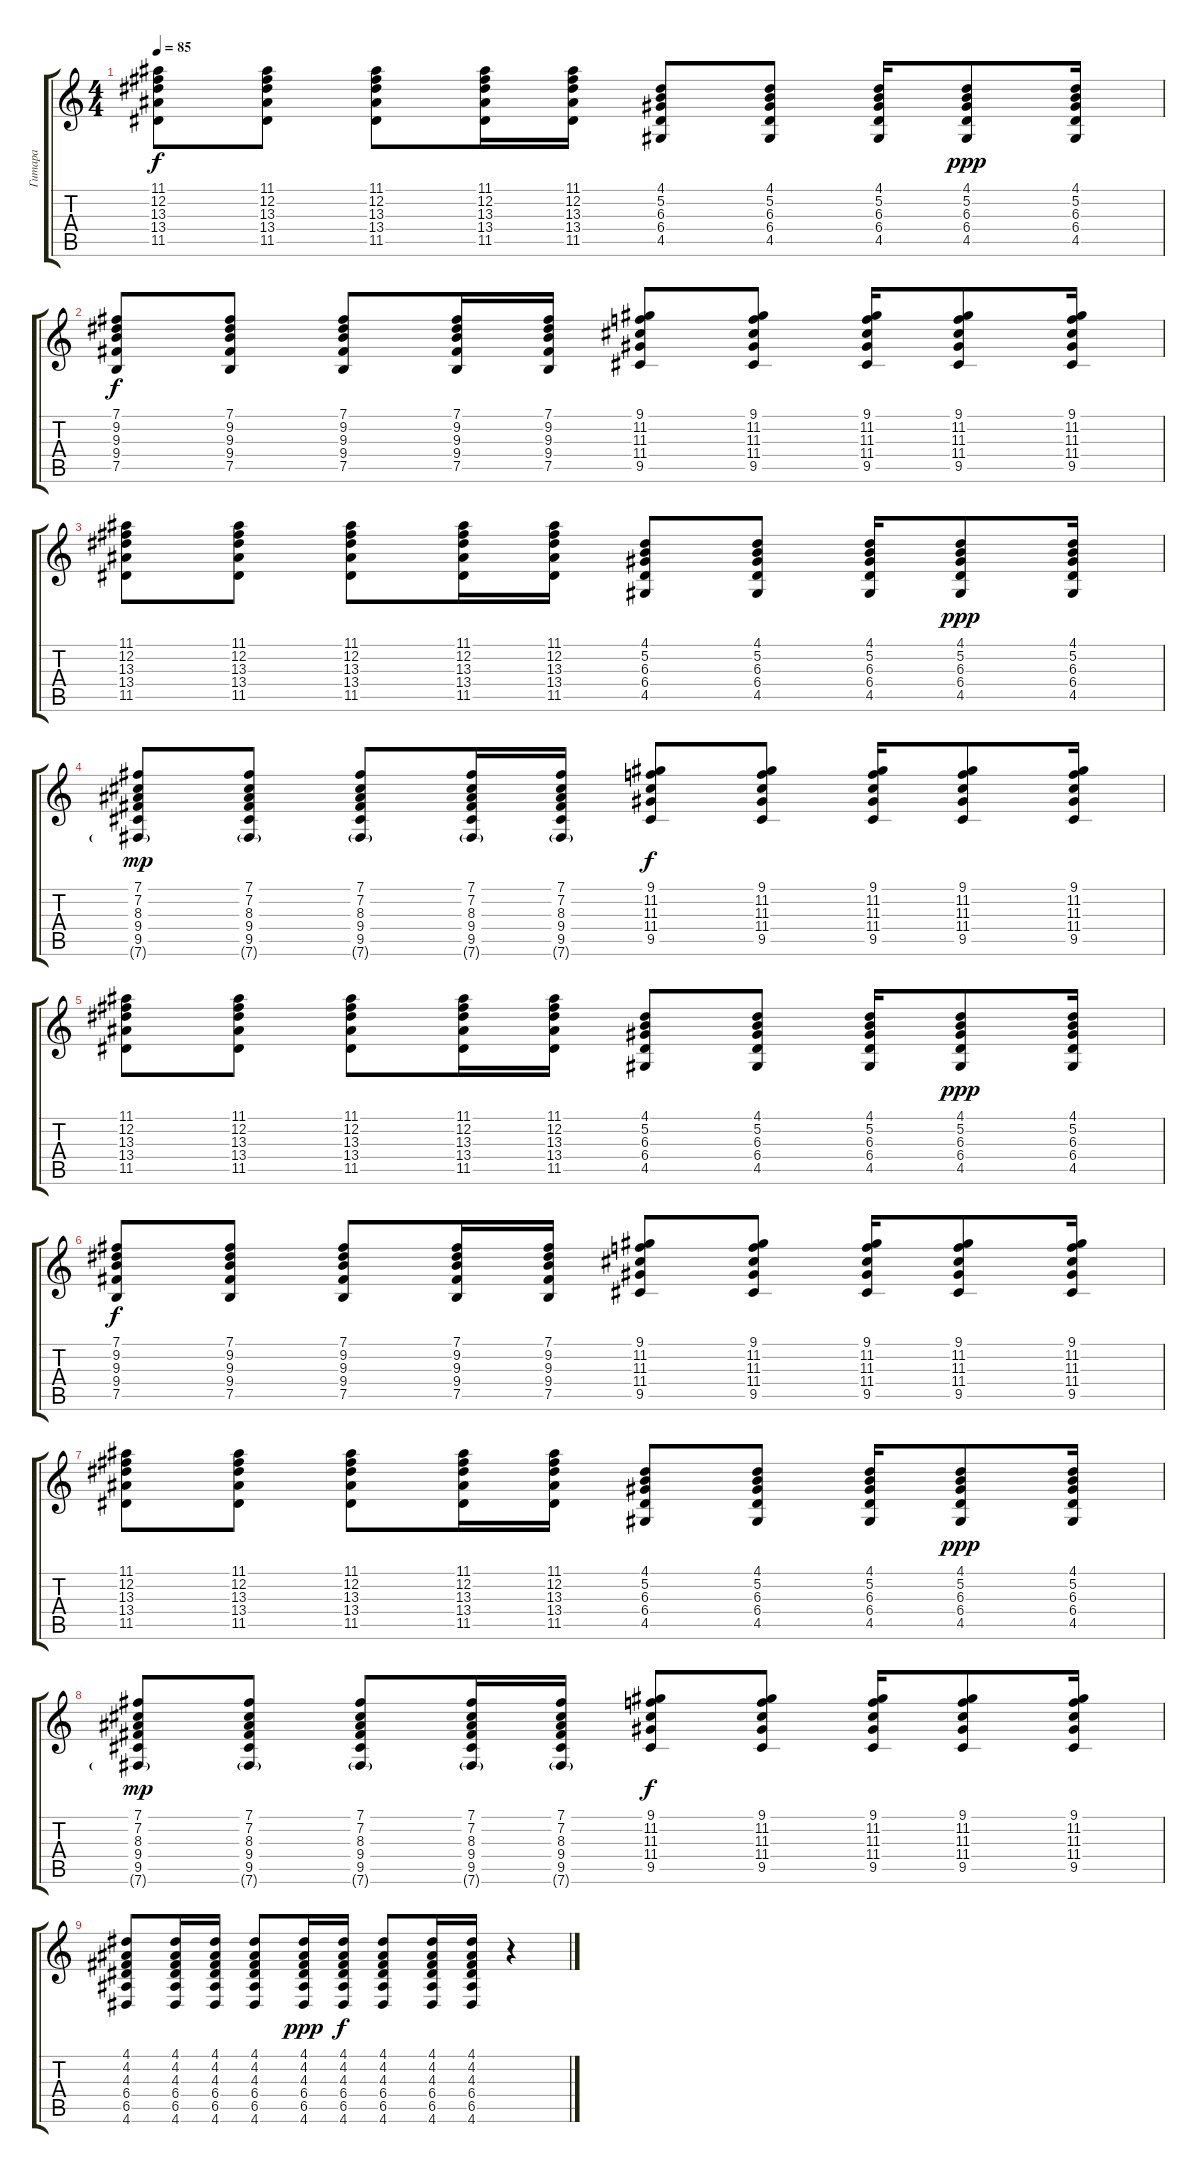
\track ("Гитара" "Гитара") {instrument acousticguitarnylon}
\staff {score tabs}
\tuning (B3 Gb3 D3 A2 E2 B1) {hide}
\ts (4 4)
\tempo 85
\clef g2
\ks c
(11.1 12.2 13.3 13.4 11.5).8{dy f} (11.1 12.2 13.3 13.4 11.5).8 (11.1 12.2 13.3 13.4 11.5).8 (11.1 12.2 13.3 13.4 11.5).16 (11.1 12.2 13.3 13.4 11.5).16 (4.1 5.2 6.3 6.4 4.5).8 (4.1 5.2 6.3 6.4 4.5).8 (4.1 5.2 6.3 6.4 4.5).16 (4.1 5.2 6.3 6.4 4.5).8{dy ppp} (4.1 5.2 6.3 6.4 4.5).16 |
(7.1 9.2 9.3 9.4 7.5).8{dy f} (7.1 9.2 9.3 9.4 7.5).8 (7.1 9.2 9.3 9.4 7.5).8 (7.1 9.2 9.3 9.4 7.5).16 (7.1 9.2 9.3 9.4 7.5).16 (9.1 11.2 11.3 11.4 9.5).8 (9.1 11.2 11.3 11.4 9.5).8 (9.1 11.2 11.3 11.4 9.5).16 (9.1 11.2 11.3 11.4 9.5).8 (9.1 11.2 11.3 11.4 9.5).16 |
(11.1 12.2 13.3 13.4 11.5).8 (11.1 12.2 13.3 13.4 11.5).8 (11.1 12.2 13.3 13.4 11.5).8 (11.1 12.2 13.3 13.4 11.5).16 (11.1 12.2 13.3 13.4 11.5).16 (4.1 5.2 6.3 6.4 4.5).8 (4.1 5.2 6.3 6.4 4.5).8 (4.1 5.2 6.3 6.4 4.5).16 (4.1 5.2 6.3 6.4 4.5).8{dy ppp} (4.1 5.2 6.3 6.4 4.5).16 |
(7.1 7.2 8.3 9.4 9.5 7.6{g}).8{dy mp} (7.1 7.2 8.3 9.4 9.5 7.6{g}).8 (7.1 7.2 8.3 9.4 9.5 7.6{g}).8 (7.1 7.2 8.3 9.4 9.5 7.6{g}).16 (7.1 7.2 8.3 9.4 9.5 7.6{g}).16 (9.1 11.2 11.3 11.4 9.5).8{dy f} (9.1 11.2 11.3 11.4 9.5).8 (9.1 11.2 11.3 11.4 9.5).16 (9.1 11.2 11.3 11.4 9.5).8 (9.1 11.2 11.3 11.4 9.5).16 |
(11.1 12.2 13.3 13.4 11.5).8 (11.1 12.2 13.3 13.4 11.5).8 (11.1 12.2 13.3 13.4 11.5).8 (11.1 12.2 13.3 13.4 11.5).16 (11.1 12.2 13.3 13.4 11.5).16 (4.1 5.2 6.3 6.4 4.5).8 (4.1 5.2 6.3 6.4 4.5).8 (4.1 5.2 6.3 6.4 4.5).16 (4.1 5.2 6.3 6.4 4.5).8{dy ppp} (4.1 5.2 6.3 6.4 4.5).16 |
(7.1 9.2 9.3 9.4 7.5).8{dy f} (7.1 9.2 9.3 9.4 7.5).8 (7.1 9.2 9.3 9.4 7.5).8 (7.1 9.2 9.3 9.4 7.5).16 (7.1 9.2 9.3 9.4 7.5).16 (9.1 11.2 11.3 11.4 9.5).8 (9.1 11.2 11.3 11.4 9.5).8 (9.1 11.2 11.3 11.4 9.5).16 (9.1 11.2 11.3 11.4 9.5).8 (9.1 11.2 11.3 11.4 9.5).16 |
(11.1 12.2 13.3 13.4 11.5).8 (11.1 12.2 13.3 13.4 11.5).8 (11.1 12.2 13.3 13.4 11.5).8 (11.1 12.2 13.3 13.4 11.5).16 (11.1 12.2 13.3 13.4 11.5).16 (4.1 5.2 6.3 6.4 4.5).8 (4.1 5.2 6.3 6.4 4.5).8 (4.1 5.2 6.3 6.4 4.5).16 (4.1 5.2 6.3 6.4 4.5).8{dy ppp} (4.1 5.2 6.3 6.4 4.5).16 |
(7.1 7.2 8.3 9.4 9.5 7.6{g}).8{dy mp} (7.1 7.2 8.3 9.4 9.5 7.6{g}).8 (7.1 7.2 8.3 9.4 9.5 7.6{g}).8 (7.1 7.2 8.3 9.4 9.5 7.6{g}).16 (7.1 7.2 8.3 9.4 9.5 7.6{g}).16 (9.1 11.2 11.3 11.4 9.5).8{dy f} (9.1 11.2 11.3 11.4 9.5).8 (9.1 11.2 11.3 11.4 9.5).16 (9.1 11.2 11.3 11.4 9.5).8 (9.1 11.2 11.3 11.4 9.5).16 |
(4.1 4.2 4.3 6.4 6.5 4.6).8{volume 0} (4.1 4.2 4.3 6.4 6.5 4.6).16 (4.1 4.2 4.3 6.4 6.5 4.6).16 (4.1 4.2 4.3 6.4 6.5 4.6).8 (4.1 4.2 4.3 6.4 6.5 4.6).16{dy ppp} (4.1 4.2 4.3 6.4 6.5 4.6).16{dy f} (4.1 4.2 4.3 6.4 6.5 4.6).8 (4.1 4.2 4.3 6.4 6.5 4.6).16 (4.1 4.2 4.3 6.4 6.5 4.6).16 r.4
